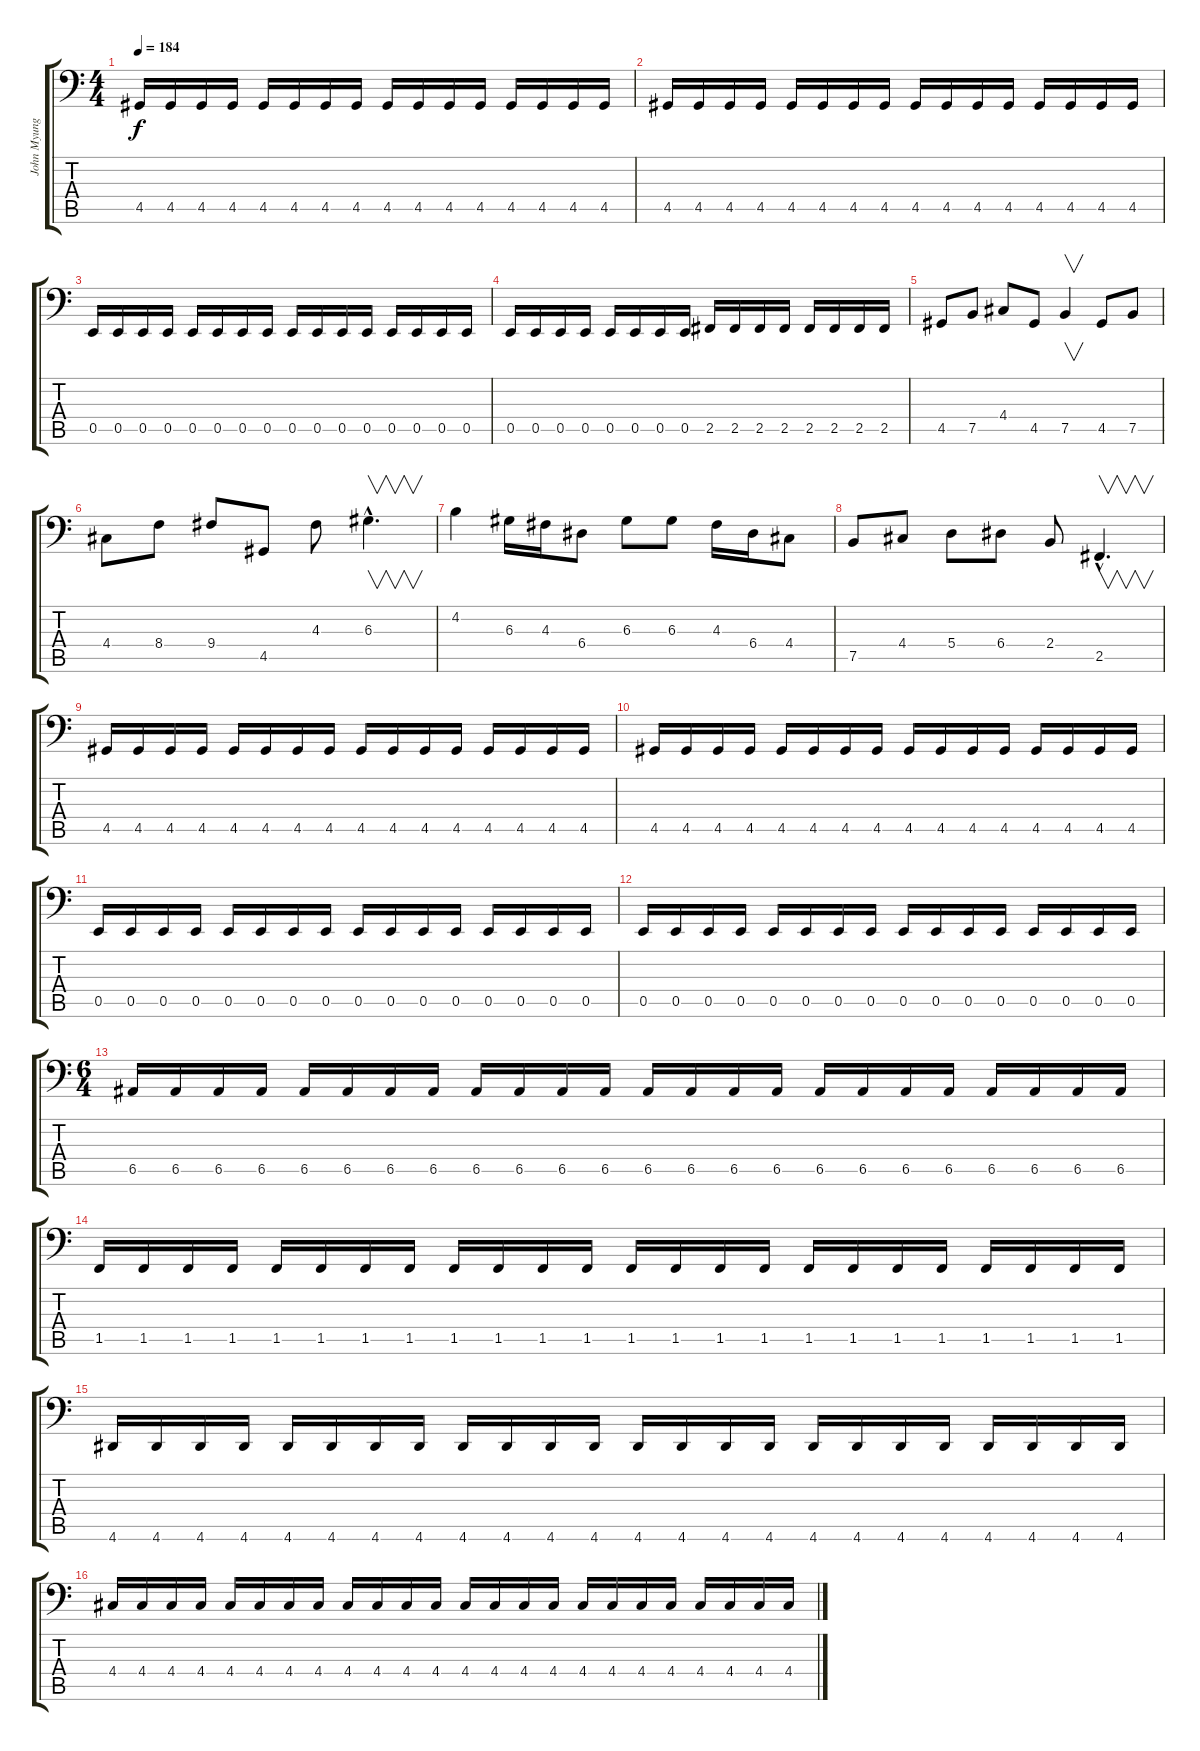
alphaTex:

\track ("John Myung - 6 Strings Bass" "John Myung") {instrument electricbassfinger}
\staff {score tabs}
\tuning (C3 G2 D2 A1 E1 B0) {hide}
\ts (4 4)
\tempo 184
\clef f4
\ks c
4.5.16{dy f} 4.5.16 4.5.16 4.5.16 4.5.16 4.5.16 4.5.16 4.5.16 4.5.16 4.5.16 4.5.16 4.5.16 4.5.16 4.5.16 4.5.16 4.5.16 |
4.5.16 4.5.16 4.5.16 4.5.16 4.5.16 4.5.16 4.5.16 4.5.16 4.5.16 4.5.16 4.5.16 4.5.16 4.5.16 4.5.16 4.5.16 4.5.16 |
0.5.16 0.5.16 0.5.16 0.5.16 0.5.16 0.5.16 0.5.16 0.5.16 0.5.16 0.5.16 0.5.16 0.5.16 0.5.16 0.5.16 0.5.16 0.5.16 |
0.5.16 0.5.16 0.5.16 0.5.16 0.5.16 0.5.16 0.5.16 0.5.16 2.5.16 2.5.16 2.5.16 2.5.16 2.5.16 2.5.16 2.5.16 2.5.16 |
4.5.8 7.5.8 4.4.8 4.5.8 7.5.4{v} 4.5.8 7.5.8 |
4.4.8 8.4.8 9.4.8 4.5.8 4.3.8 6.3{hac}.4{v d} |
4.2.4 6.3.16 4.3.16 6.4.8 6.3.8 6.3.8 4.3.16 6.4.16 4.4.8 |
7.5.8 4.4.8 5.4.8 6.4.8 2.4.8 2.5{hac}.4{v d} |
4.5.16 4.5.16 4.5.16 4.5.16 4.5.16 4.5.16 4.5.16 4.5.16 4.5.16 4.5.16 4.5.16 4.5.16 4.5.16 4.5.16 4.5.16 4.5.16 |
4.5.16 4.5.16 4.5.16 4.5.16 4.5.16 4.5.16 4.5.16 4.5.16 4.5.16 4.5.16 4.5.16 4.5.16 4.5.16 4.5.16 4.5.16 4.5.16 |
0.5.16 0.5.16 0.5.16 0.5.16 0.5.16 0.5.16 0.5.16 0.5.16 0.5.16 0.5.16 0.5.16 0.5.16 0.5.16 0.5.16 0.5.16 0.5.16 |
0.5.16 0.5.16 0.5.16 0.5.16 0.5.16 0.5.16 0.5.16 0.5.16 0.5.16 0.5.16 0.5.16 0.5.16 0.5.16 0.5.16 0.5.16 0.5.16 |
\ts (6 4)
6.5.16 6.5.16 6.5.16 6.5.16 6.5.16 6.5.16 6.5.16 6.5.16 6.5.16 6.5.16 6.5.16 6.5.16 6.5.16 6.5.16 6.5.16 6.5.16 6.5.16 6.5.16 6.5.16 6.5.16 6.5.16 6.5.16 6.5.16 6.5.16 |
1.5.16 1.5.16 1.5.16 1.5.16 1.5.16 1.5.16 1.5.16 1.5.16 1.5.16 1.5.16 1.5.16 1.5.16 1.5.16 1.5.16 1.5.16 1.5.16 1.5.16 1.5.16 1.5.16 1.5.16 1.5.16 1.5.16 1.5.16 1.5.16 |
4.6.16 4.6.16 4.6.16 4.6.16 4.6.16 4.6.16 4.6.16 4.6.16 4.6.16 4.6.16 4.6.16 4.6.16 4.6.16 4.6.16 4.6.16 4.6.16 4.6.16 4.6.16 4.6.16 4.6.16 4.6.16 4.6.16 4.6.16 4.6.16 |
4.4.16 4.4.16 4.4.16 4.4.16 4.4.16 4.4.16 4.4.16 4.4.16 4.4.16 4.4.16 4.4.16 4.4.16 4.4.16 4.4.16 4.4.16 4.4.16 4.4.16 4.4.16 4.4.16 4.4.16 4.4.16 4.4.16 4.4.16 4.4.16
